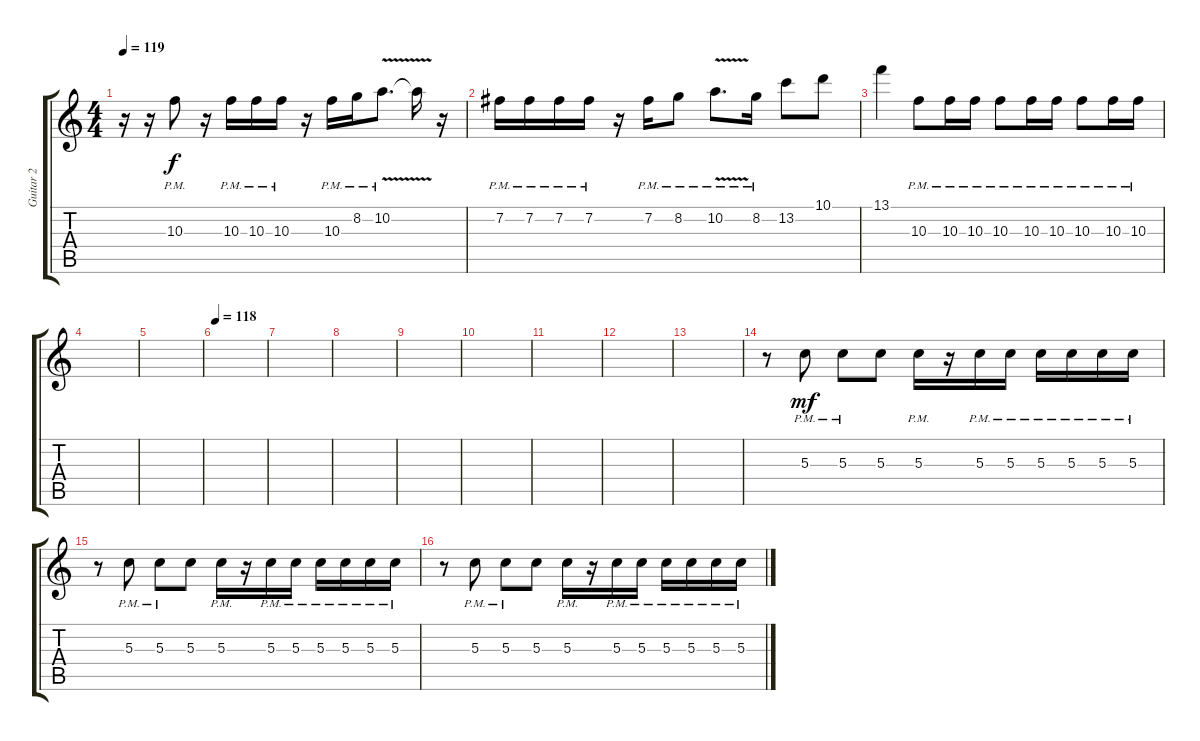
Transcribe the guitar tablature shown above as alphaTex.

\track ("Guitar 2" "Guitar 2") {instrument electricguitarjazz}
\staff {score tabs}
\tuning (E4 B3 G3 D3 A2 E2) {hide}
\ts (4 4)
\tempo 119
\clef g2
\ks c
r.16{dy f} r.16 10.3{pm}.8 r.16 10.3{pm}.16 10.3{pm}.16 10.3{pm}.16 r.16 10.3{pm}.16 8.2{pm}.16 10.2{v pm}.8{d} 10.2{t}.16 r.16 |
7.2{pm}.16 7.2{pm}.16 7.2{pm}.16 7.2{pm}.16 r.16 7.2{pm}.16 8.2{pm}.8 10.2{v pm}.8{d} 8.2{pm}.16 13.2.8 10.1.8 |
13.1.4 10.3{pm}.8 10.3{pm}.16 10.3{pm}.16 10.3{pm}.8 10.3{pm}.16 10.3{pm}.16 10.3{pm}.8 10.3{pm}.16 10.3{pm}.16 |
|
|
\tempo 118
|
|
|
|
|
|
|
|
r.8 5.3{pm}.8{dy mf} 5.3{pm}.8 5.3.8 5.3{pm}.16 r.16 5.3{pm}.16 5.3{pm}.16 5.3{pm}.16 5.3{pm}.16 5.3{pm}.16 5.3{pm}.16 |
r.8 5.3{pm}.8 5.3{pm}.8 5.3.8 5.3{pm}.16 r.16 5.3{pm}.16 5.3{pm}.16 5.3{pm}.16 5.3{pm}.16 5.3{pm}.16 5.3{pm}.16 |
r.8 5.3{pm}.8 5.3{pm}.8 5.3.8 5.3{pm}.16 r.16 5.3{pm}.16 5.3{pm}.16 5.3{pm}.16 5.3{pm}.16 5.3{pm}.16 5.3{pm}.16
